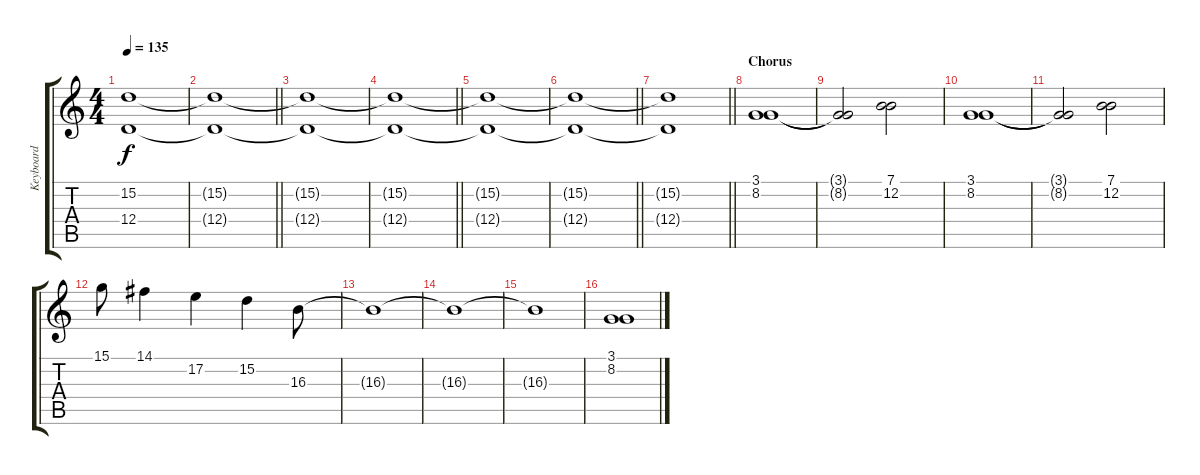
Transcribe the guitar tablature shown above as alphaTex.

\track ("Keyboard" "Keyboard") {instrument acousticgrandpiano}
\staff {score tabs}
\tuning (E4 B3 G3 D3 A2 E2) {hide}
\ts (4 4)
\tempo 135
\clef g2
\ks c
(15.2 12.4).1{dy f} |
\barLineRight lightlight
(15.2{t} 12.4{t}).1 |
(15.2{t} 12.4{t}).1{volume 8} |
\barLineRight lightlight
(15.2{t} 12.4{t}).1 |
(15.2{t} 12.4{t}).1 |
\barLineRight lightlight
(15.2{t} 12.4{t}).1 |
\barLineRight lightlight
(15.2{t} 12.4{t}).1 |
\section ("" "Chorus")
(3.1 8.2).1{volume 11 instrument stringensemble1} |
(3.1{t} 8.2{t}).2 (7.1 12.2).2 |
(3.1 8.2).1 |
(3.1{t} 8.2{t}).2 (7.1 12.2).2 |
15.1.8{volume 13 instrument acousticgrandpiano} 14.1.4 17.2.4 15.2.4 16.3.8 |
16.3{t}.1 |
16.3{t}.1 |
16.3{t}.1 |
(3.1 8.2).1{volume 11 instrument stringensemble1}
